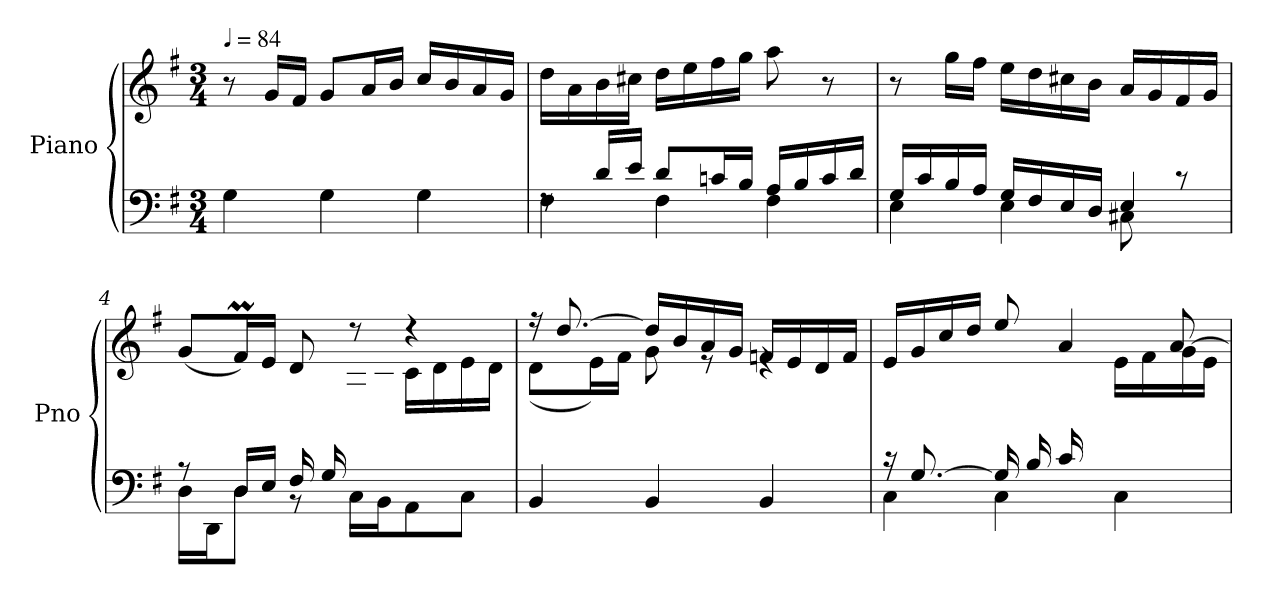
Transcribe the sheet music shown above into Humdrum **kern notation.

**kern	**kern
*part1	*part1
*staff2	*staff1
*I"Piano	*
*I'Pno	*
!!LO:PB:g=z
*clefF4	*clefG2
*k[f#]	*k[f#]
*M3/4	*M3/4
=1	=1
!	!LO:TX:a:t=𝅘𝅥 = 84
4G\	8r
.	16g/LL
.	16f#/JJ
4G\	8g/L
.	16a/L
.	16b/JJ
4G\	16cc/LL
.	16b/
.	16a/
.	16g/JJ
=2	=2
*^	*
8rF	4F#\	16dd\LL
.	.	16a\
16d/LL	.	16b\
16e/JJ	.	16cc#X\JJ
8d/L	4F#\	16dd\LL
.	.	16ee\
16cn/L	.	16ff#\
16B/JJ	.	16gg\JJ
16A/LL	4F#\	8aa\
16B/	.	.
16c/	.	8r
16d/JJ	.	.
=3	=3	=3
16G/LL	4E\	8r
16c/	.	.
16B/	.	16gg\LL
16A/JJ	.	16ff#\JJ
16G/LL	4E\	16ee\LL
16F#/	.	16dd\
16E/	.	16cc#X\
16D/JJ	.	16b\JJ
8C#X\	4E/	16a/LL
.	.	16g/
8r	.	16f#/
.	.	16g/JJ
!!LO:LB:g=z
=4	=4	=4
*	*	*^
8r	16D\LL	(<8g/L	4.ryy
.	16DD\J	.	.
16D/LL	8D\J	16f#m/L)	.
16E/JJ	.	16e/JJ	.
16F#/LL	8r	8d/	.
16G/	.	.	.
4.ryy	16C\LL	8r	16A\
.	16BB\J	.	16B\JJ
.	8AA\	4r	16c\LL
.	.	.	16d\
.	8C\J	.	16e\
.	.	.	16d\JJ
*v	*v	*	*
=5	=5	=5
4BB/	16r	(<8d\L
.	[8.dd/	.
.	.	16e\L)
.	.	16f#\JJ
4BB/	16dd/LL]	8g\
.	16b/	.
.	16a/	8re
.	16g/JJ	.
4BB/	16fn/LL	4re
.	16e/	.
.	16d/	.
.	16f/JJ	.
=6	=6	=6
*^	*	*
16r	4C\	16e/LL	4..ryy
[8.G/	.	16g/	.
.	.	16cc/	.
.	.	16dd/JJ	.
16G/LL]	4C\	8ee/	.
16B/	.	.	.
16c/	.	4a/	.
4ryy	.	.	16d\JJ
.	4C\	.	16e\LL
.	.	.	16f#\
.	.	[8a/	16g\
16ryy	.	.	16e\JJ
*v	*v	*	*
*	*v	*v
=	=
*-	*-
